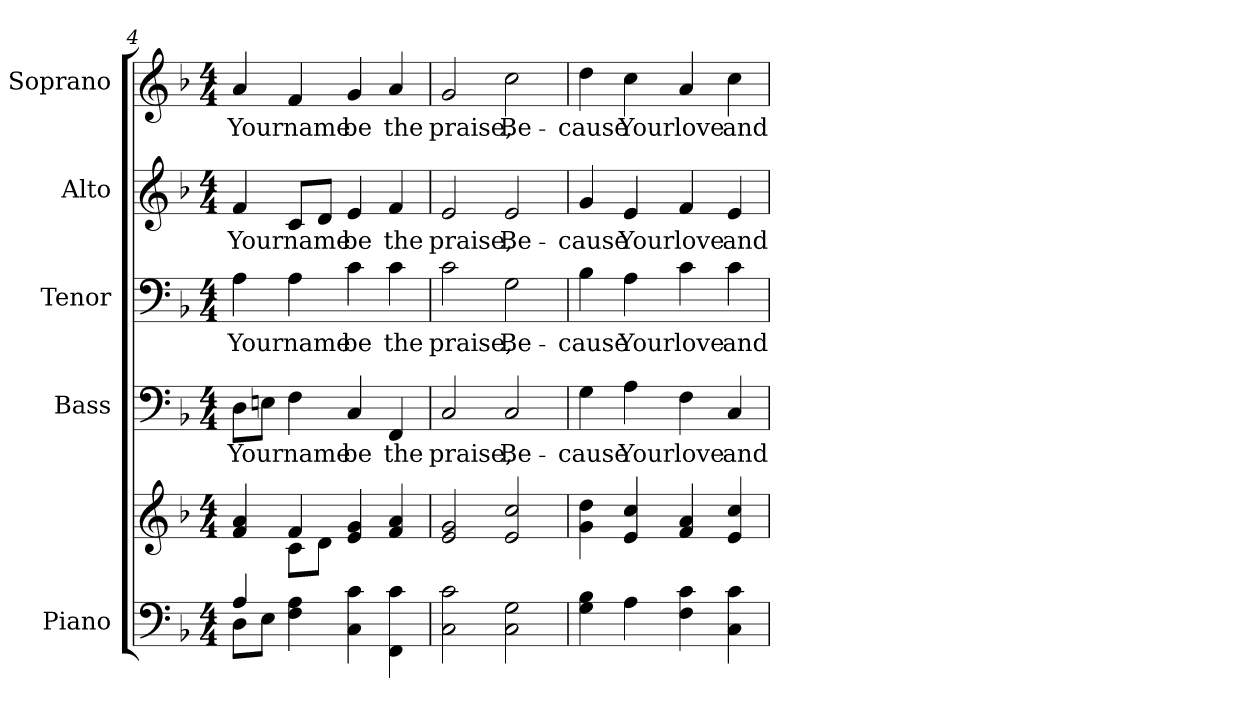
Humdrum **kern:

**kern	**kern	**kern	**text	**kern	**text	**kern	**text	**kern	**text
*part5	*part5	*part4	*part4	*part3	*part3	*part2	*part2	*part1	*part1
*staff6	*staff5	*staff4	*staff4	*staff3	*staff3	*staff2	*staff2	*staff1	*staff1
*I"Piano	*	*I"Bass	*	*I"Tenor	*	*I"Alto	*	*I"Soprano	*
*I'Pno.	*	*I'B.	*	*I'T.	*	*I'A.	*	*I'S.	*
*clefF4	*clefG2	*clefF4	*	*clefF4	*	*clefG2	*	*clefG2	*
*k[b-]	*k[b-]	*k[b-]	*	*k[b-]	*	*k[b-]	*	*k[b-]	*
*F:	*F:	*F:	*	*F:	*	*F:	*	*F:	*
*M4/4	*M4/4	*M4/4	*	*M4/4	*	*M4/4	*	*M4/4	*
=4	=4	=4	=4	=4	=4	=4	=4	=4	=4
*^	*^	*	*	*	*	*	*	*	*
!	!	!	!	!	!LO:LY:b:color=#000000	!	!	!	!	!	!
!	!	!	!	!	!	!	!LO:LY:b:color=#000000	!	!	!	!
!	!	!	!	!	!	!	!	!	!LO:LY:b:color=#000000	!	!
!	!	!	!	!	!	!	!	!	!	!	!LO:LY:b:color=#000000
4Ai/	8Di\L	4fi/ 4ai	4ryy	8Di\L	Your	4Ai\	Your	4fi/	Your	4ai/	Your
.	8Ei\J	.	.	8Eni\J	.	.	.	.	.	.	.
!	!	!	!	!	!LO:LY:b:color=#000000	!	!	!	!	!	!
!	!	!	!	!	!	!	!LO:LY:b:color=#000000	!	!	!	!
!	!	!	!	!	!	!	!	!	!LO:LY:b:color=#000000	!	!
!	!	!	!	!	!	!	!	!	!	!	!LO:LY:b:color=#000000
4Fi\ 4Ai	2.ryy	4fi/	8ci\L	4Fi\	name	4Ai\	name	8ci/L	name	4fi/	name
.	.	.	8di\J	.	.	.	.	8di/J	.	.	.
!	!	!	!	!	!LO:LY:b:color=#000000	!	!	!	!	!	!
!	!	!	!	!	!	!	!LO:LY:b:color=#000000	!	!	!	!
!	!	!	!	!	!	!	!	!	!LO:LY:b:color=#000000	!	!
!	!	!	!	!	!	!	!	!	!	!	!LO:LY:b:color=#000000
4Ci\ 4ci	.	4ei/ 4gi	2ryy	4Ci/	be	4ci\	be	4ei/	be	4gi/	be
!	!	!	!	!	!LO:LY:b:color=#000000	!	!	!	!	!	!
!	!	!	!	!	!	!	!LO:LY:b:color=#000000	!	!	!	!
!	!	!	!	!	!	!	!	!	!LO:LY:b:color=#000000	!	!
!	!	!	!	!	!	!	!	!	!	!	!LO:LY:b:color=#000000
4FFi\ 4ci	.	4fi/ 4ai	.	4FFi/	the	4ci\	the	4fi/	the	4ai/	the
*v	*v	*	*	*	*	*	*	*	*	*	*
*	*v	*v	*	*	*	*	*	*	*	*
!!LO:PB:g=z
=5	=5	=5	=5	=5	=5	=5	=5	=5	=5
!	!	!	!LO:LY:b:color=#000000	!	!	!	!	!	!
!	!	!	!	!	!LO:LY:b:color=#000000	!	!	!	!
!	!	!	!	!	!	!	!LO:LY:b:color=#000000	!	!
!	!	!	!	!	!	!	!	!	!LO:LY:b:color=#000000
2Ci\ 2ci	2ei/ 2gi	2Ci/	praise,	2ci\	praise,	2ei/	praise,	2gi/	praise,
!	!	!	!LO:LY:b:color=#000000	!	!	!	!	!	!
!	!	!	!	!	!LO:LY:b:color=#000000	!	!	!	!
!	!	!	!	!	!	!	!LO:LY:b:color=#000000	!	!
!	!	!	!	!	!	!	!	!	!LO:LY:b:color=#000000
2Ci\ 2Gi	2ei/ 2cci	2Ci/	Be-	2Gi\	Be-	2ei/	Be-	2cci\	Be-
=6	=6	=6	=6	=6	=6	=6	=6	=6	=6
!	!	!	!LO:LY:b:color=#000000	!	!	!	!	!	!
!	!	!	!	!	!LO:LY:b:color=#000000	!	!	!	!
!	!	!	!	!	!	!	!LO:LY:b:color=#000000	!	!
!	!	!	!	!	!	!	!	!	!LO:LY:b:color=#000000
4Gi\ 4B-i	4gi\ 4ddi	4Gi\	-cause	4B-i\	-cause	4gi/	-cause	4ddi\	-cause
!	!	!	!LO:LY:b:color=#000000	!	!	!	!	!	!
!	!	!	!	!	!LO:LY:b:color=#000000	!	!	!	!
!	!	!	!	!	!	!	!LO:LY:b:color=#000000	!	!
!	!	!	!	!	!	!	!	!	!LO:LY:b:color=#000000
4Ai\	4ei/ 4cci	4Ai\	Your	4Ai\	Your	4ei/	Your	4cci\	Your
!	!	!	!LO:LY:b:color=#000000	!	!	!	!	!	!
!	!	!	!	!	!LO:LY:b:color=#000000	!	!	!	!
!	!	!	!	!	!	!	!LO:LY:b:color=#000000	!	!
!	!	!	!	!	!	!	!	!	!LO:LY:b:color=#000000
4Fi\ 4ci	4fi/ 4ai	4Fi\	love	4ci\	love	4fi/	love	4ai/	love
!	!	!	!LO:LY:b:color=#000000	!	!	!	!	!	!
!	!	!	!	!	!LO:LY:b:color=#000000	!	!	!	!
!	!	!	!	!	!	!	!LO:LY:b:color=#000000	!	!
!	!	!	!	!	!	!	!	!	!LO:LY:b:color=#000000
4Ci\ 4ci	4ei/ 4cci	4Ci/	and	4ci\	and	4ei/	and	4cci\	and
=	=	=	=	=	=	=	=	=	=
*-	*-	*-	*-	*-	*-	*-	*-	*-	*-
